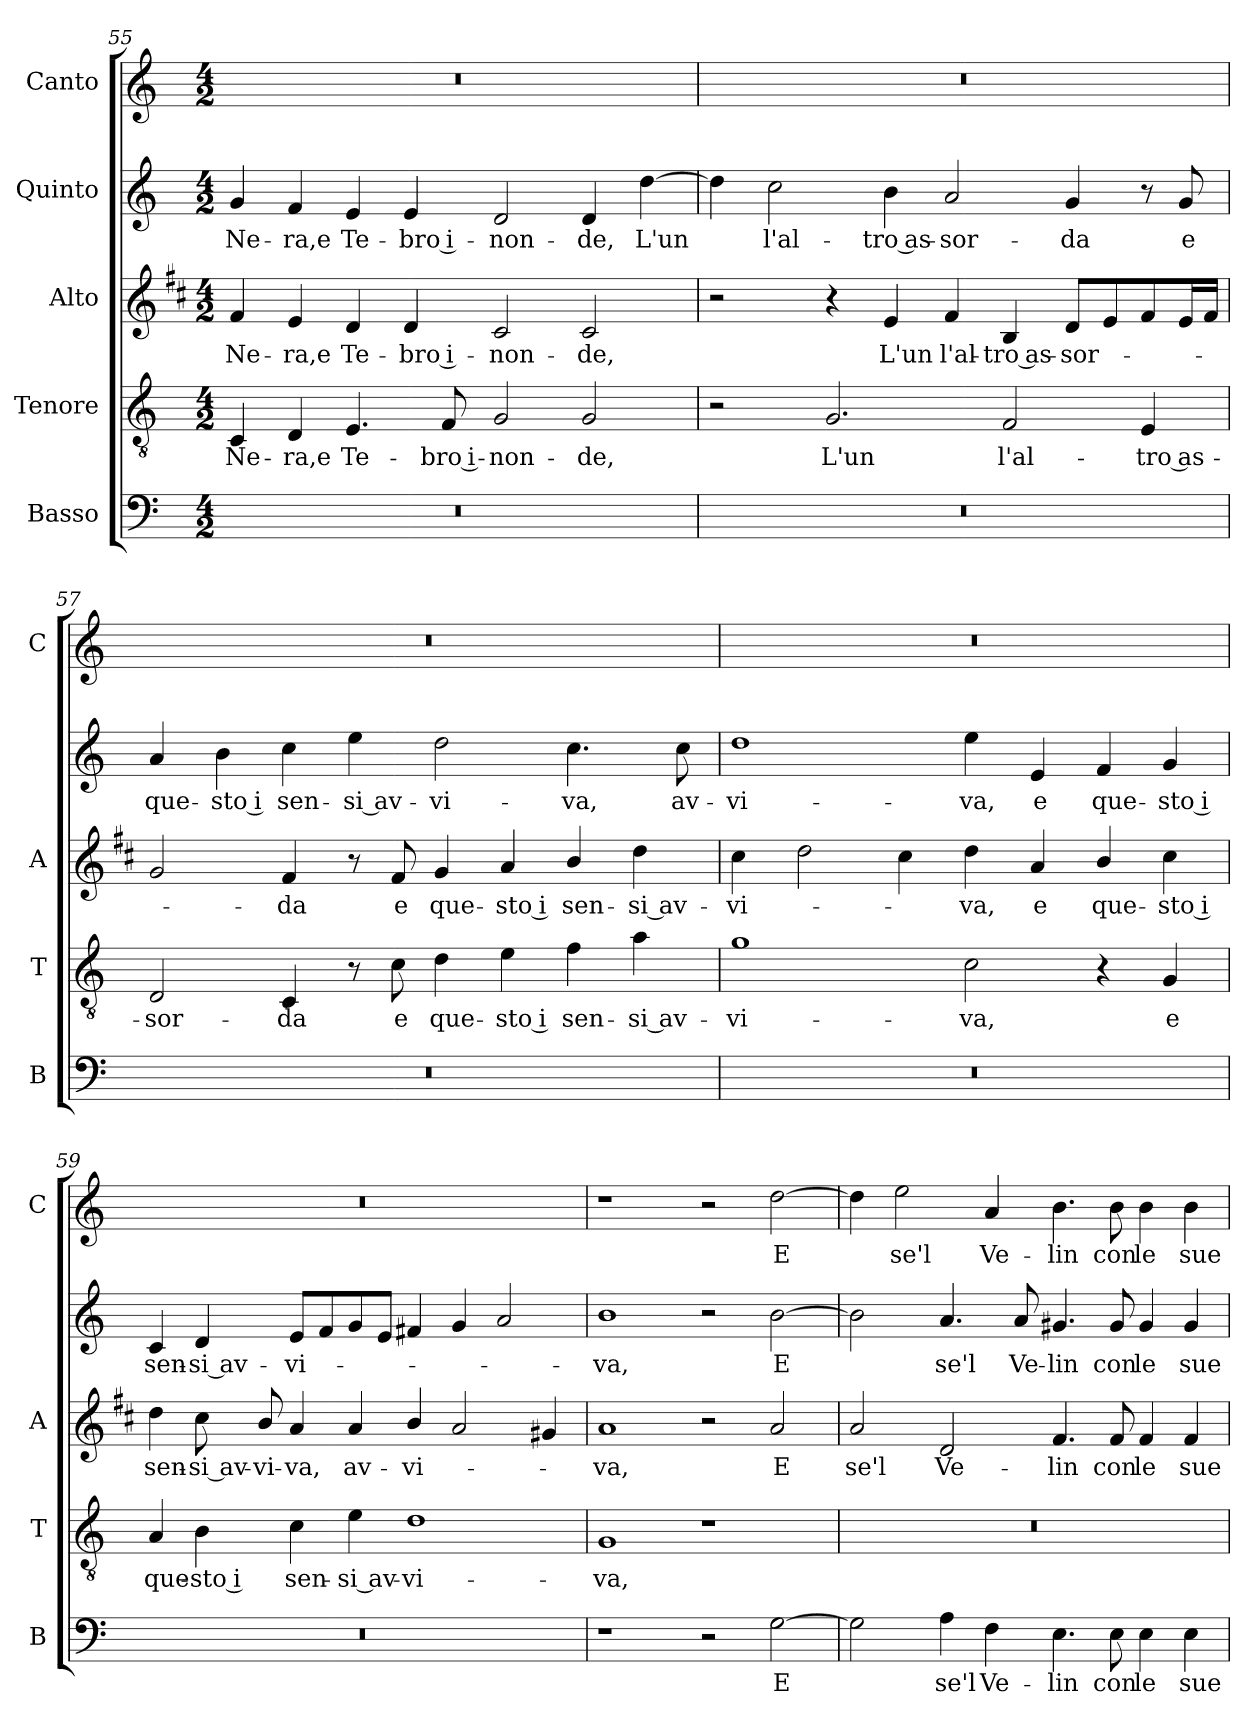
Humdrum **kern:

**kern	**text	**kern	**text	**kern	**text	**kern	**text	**kern	**text
*part5	*part5	*part4	*part4	*part3	*part3	*part2	*part2	*part1	*part1
*staff5	*staff5	*staff4	*staff4	*staff3	*staff3	*staff2	*staff2	*staff1	*staff1
*I"Basso	*	*I"Tenore	*	*I"Alto	*	*I"Quinto	*	*I"Canto	*
*I'B	*	*I'T	*	*I'A	*	*	*	*I'C	*
*clefF4	*	*clefGv2	*	*clefG2	*	*clefG2	*	*clefG2	*
*	*	*	*	*ITrd1c2	*	*	*	*	*
*k[]	*	*k[]	*	*k[]	*	*k[]	*	*k[]	*
*C:	*	*C:	*	*C:	*	*C:	*	*C:	*
*M4/2	*	*M4/2	*	*M4/2	*	*M4/2	*	*M4/2	*
=55	=55	=55	=55	=55	=55	=55	=55	=55	=55
!	!	!	!LO:LY:b	!	!LO:LY:b	!	!LO:LY:b	!	!
0r	.	4C/	Ne-	4e/	Ne-	4g/	Ne-	0r	.
!	!	!	!LO:LY:b	!	!LO:LY:b	!	!LO:LY:b	!	!
.	.	4D/	-ra,e	4d/	-ra,e	4f/	-ra,e	.	.
!	!	!	!LO:LY:b	!	!LO:LY:b	!	!LO:LY:b	!	!
.	.	4.E/	Te-	4c/	Te-	4e/	Te-	.	.
!	!	!	!	!	!LO:LY:b	!	!LO:LY:b	!	!
.	.	.	.	4c/	-bro i-	4e/	-bro i-	.	.
!	!	!	!LO:LY:b	!	!	!	!	!	!
.	.	8F/	-bro i-	.	.	.	.	.	.
!	!	!	!LO:LY:b	!	!LO:LY:b	!	!LO:LY:b	!	!
.	.	2G/	-non-	2B/	-non-	2d/	-non-	.	.
!	!	!	!LO:LY:b	!	!LO:LY:b	!	!LO:LY:b	!	!
.	.	2G/	-de,	2B/	-de,	4d/	-de,	.	.
!	!	!	!	!	!	!	!LO:LY:b	!	!
.	.	.	.	.	.	[4dd\	L'un	.	.
=56	=56	=56	=56	=56	=56	=56	=56	=56	=56
0r	.	2r	.	2r	.	4dd\]	.	0r	.
!	!	!	!	!	!	!	!LO:LY:b	!	!
.	.	.	.	.	.	2cc\	l'al-	.	.
!	!	!	!LO:LY:b	!	!	!	!	!	!
.	.	2.G/	L'un	4r	.	.	.	.	.
!	!	!	!	!	!LO:LY:b	!	!LO:LY:b	!	!
.	.	.	.	4d/	L'un	4b\	-tro as-	.	.
!	!	!	!	!	!LO:LY:b	!	!LO:LY:b	!	!
.	.	.	.	4e/	l'al-	2a/	-sor-	.	.
!	!	!	!LO:LY:b	!	!LO:LY:b	!	!	!	!
.	.	2F/	l'al-	4A/	-tro as-	.	.	.	.
!	!	!	!	!	!LO:LY:b	!	!LO:LY:b	!	!
.	.	.	.	8c/L	-sor-	4g/	-da	.	.
.	.	.	.	8d/	.	.	.	.	.
!	!	!	!LO:LY:b	!	!	!	!	!	!
.	.	4E/	-tro as-	8e/	.	8r	.	.	.
!	!	!	!	!	!	!	!LO:LY:b	!	!
.	.	.	.	16d/L	.	8g/	e	.	.
.	.	.	.	16e/JJ	.	.	.	.	.
!!LO:LB:g=z
=57	=57	=57	=57	=57	=57	=57	=57	=57	=57
!	!	!	!LO:LY:b	!	!	!	!LO:LY:b	!	!
0r	.	2D/	-sor-	2f/	.	4a/	que-	0r	.
!	!	!	!	!	!	!	!LO:LY:b	!	!
.	.	.	.	.	.	4b\	-sto i	.	.
!	!	!	!LO:LY:b	!	!LO:LY:b	!	!LO:LY:b	!	!
.	.	4C/	-da	4e/	-da	4cc\	sen-	.	.
!	!	!	!	!	!	!	!LO:LY:b	!	!
.	.	8r	.	8r	.	4ee\	-si av-	.	.
!	!	!	!LO:LY:b	!	!LO:LY:b	!	!	!	!
.	.	8c\	e	8e/	e	.	.	.	.
!	!	!	!LO:LY:b	!	!LO:LY:b	!	!LO:LY:b	!	!
.	.	4d\	que-	4f/	que-	2dd\	-vi-	.	.
!	!	!	!LO:LY:b	!	!LO:LY:b	!	!	!	!
.	.	4e\	-sto i	4g/	-sto i	.	.	.	.
!	!	!	!LO:LY:b	!	!LO:LY:b	!	!LO:LY:b	!	!
.	.	4f\	sen-	4a/	sen-	4.cc\	-va,	.	.
!	!	!	!LO:LY:b	!	!LO:LY:b	!	!	!	!
.	.	4a\	-si av-	4cc\	-si av-	.	.	.	.
!	!	!	!	!	!	!	!LO:LY:b	!	!
.	.	.	.	.	.	8cc\	av-	.	.
=58	=58	=58	=58	=58	=58	=58	=58	=58	=58
!	!	!	!LO:LY:b	!	!LO:LY:b	!	!LO:LY:b	!	!
0r	.	1g	-vi-	4b\	-vi-	1dd	-vi-	0r	.
.	.	.	.	2cc\	.	.	.	.	.
.	.	.	.	4b\	.	.	.	.	.
!	!	!	!LO:LY:b	!	!LO:LY:b	!	!LO:LY:b	!	!
.	.	2c\	-va,	4cc\	-va,	4ee\	-va,	.	.
!	!	!	!	!	!LO:LY:b	!	!LO:LY:b	!	!
.	.	.	.	4g/	e	4e/	e	.	.
!	!	!	!	!	!LO:LY:b	!	!LO:LY:b	!	!
.	.	4r	.	4a/	que-	4f/	que-	.	.
!	!	!	!LO:LY:b	!	!LO:LY:b	!	!LO:LY:b	!	!
.	.	4G/	e	4b\	-sto i	4g/	-sto i	.	.
=59	=59	=59	=59	=59	=59	=59	=59	=59	=59
!	!	!	!LO:LY:b	!	!LO:LY:b	!	!LO:LY:b	!	!
0r	.	4A/	que-	4cc\	sen-	4c/	sen-	0r	.
!	!	!	!LO:LY:b	!	!LO:LY:b	!	!LO:LY:b	!	!
.	.	4B\	-sto i	8b\	-si av-	4d/	-si av-	.	.
!	!	!	!	!	!LO:LY:b	!	!	!	!
.	.	.	.	8a/	-vi-	.	.	.	.
!	!	!	!LO:LY:b	!	!LO:LY:b	!	!LO:LY:b	!	!
.	.	4c\	sen-	4g/	-va,	8e/L	-vi-	.	.
.	.	.	.	.	.	8f/	.	.	.
!	!	!	!LO:LY:b	!	!LO:LY:b	!	!	!	!
.	.	4e\	-si av-	4g/	av-	8g/	.	.	.
.	.	.	.	.	.	8e/J	.	.	.
!	!	!	!LO:LY:b	!	!LO:LY:b	!	!	!	!
.	.	1d	-vi-	4a/	-vi-	4f#X/	.	.	.
.	.	.	.	2g/	.	4g/	.	.	.
.	.	.	.	.	.	2a/	.	.	.
.	.	.	.	4f#X/	.	.	.	.	.
!!LO:PB:g=z
=60	=60	=60	=60	=60	=60	=60	=60	=60	=60
!	!	!	!LO:LY:b	!	!LO:LY:b	!	!LO:LY:b	!	!
1r	.	1G	-va,	1g	-va,	1b	-va,	1r	.
2r	.	1r	.	2r	.	2r	.	2r	.
!	!LO:LY:b	!	!	!	!LO:LY:b	!	!LO:LY:b	!	!LO:LY:b
[2G\	E	.	.	2g/	E	[2b\	E	[2dd\	E
=61	=61	=61	=61	=61	=61	=61	=61	=61	=61
!	!	!	!	!	!LO:LY:b	!	!	!	!
2G\]	.	0r	.	2g/	se'l	2b\]	.	4dd\]	.
!	!	!	!	!	!	!	!	!	!LO:LY:b
.	.	.	.	.	.	.	.	2ee\	se'l
!	!LO:LY:b	!	!	!	!LO:LY:b	!	!LO:LY:b	!	!
4A\	se'l	.	.	2c/	Ve-	4.a/	se'l	.	.
!	!LO:LY:b	!	!	!	!	!	!	!	!LO:LY:b
4F\	Ve-	.	.	.	.	.	.	4a/	Ve-
!	!	!	!	!	!	!	!LO:LY:b	!	!
.	.	.	.	.	.	8a/	Ve-	.	.
!	!LO:LY:b	!	!	!	!LO:LY:b	!	!LO:LY:b	!	!LO:LY:b
4.E\	-lin	.	.	4.e/	-lin	4.g#X/	-lin	4.b\	-lin
!	!LO:LY:b	!	!	!	!LO:LY:b	!	!LO:LY:b	!	!LO:LY:b
8E\	con	.	.	8e/	con	8g#/	con	8b\	con
!	!LO:LY:b	!	!	!	!LO:LY:b	!	!LO:LY:b	!	!LO:LY:b
4E\	le	.	.	4e/	le	4g#/	le	4b\	le
!	!LO:LY:b	!	!	!	!LO:LY:b	!	!LO:LY:b	!	!LO:LY:b
4E\	sue	.	.	4e/	sue	4g#/	sue	4b\	sue
=	=	=	=	=	=	=	=	=	=
*-	*-	*-	*-	*-	*-	*-	*-	*-	*-
